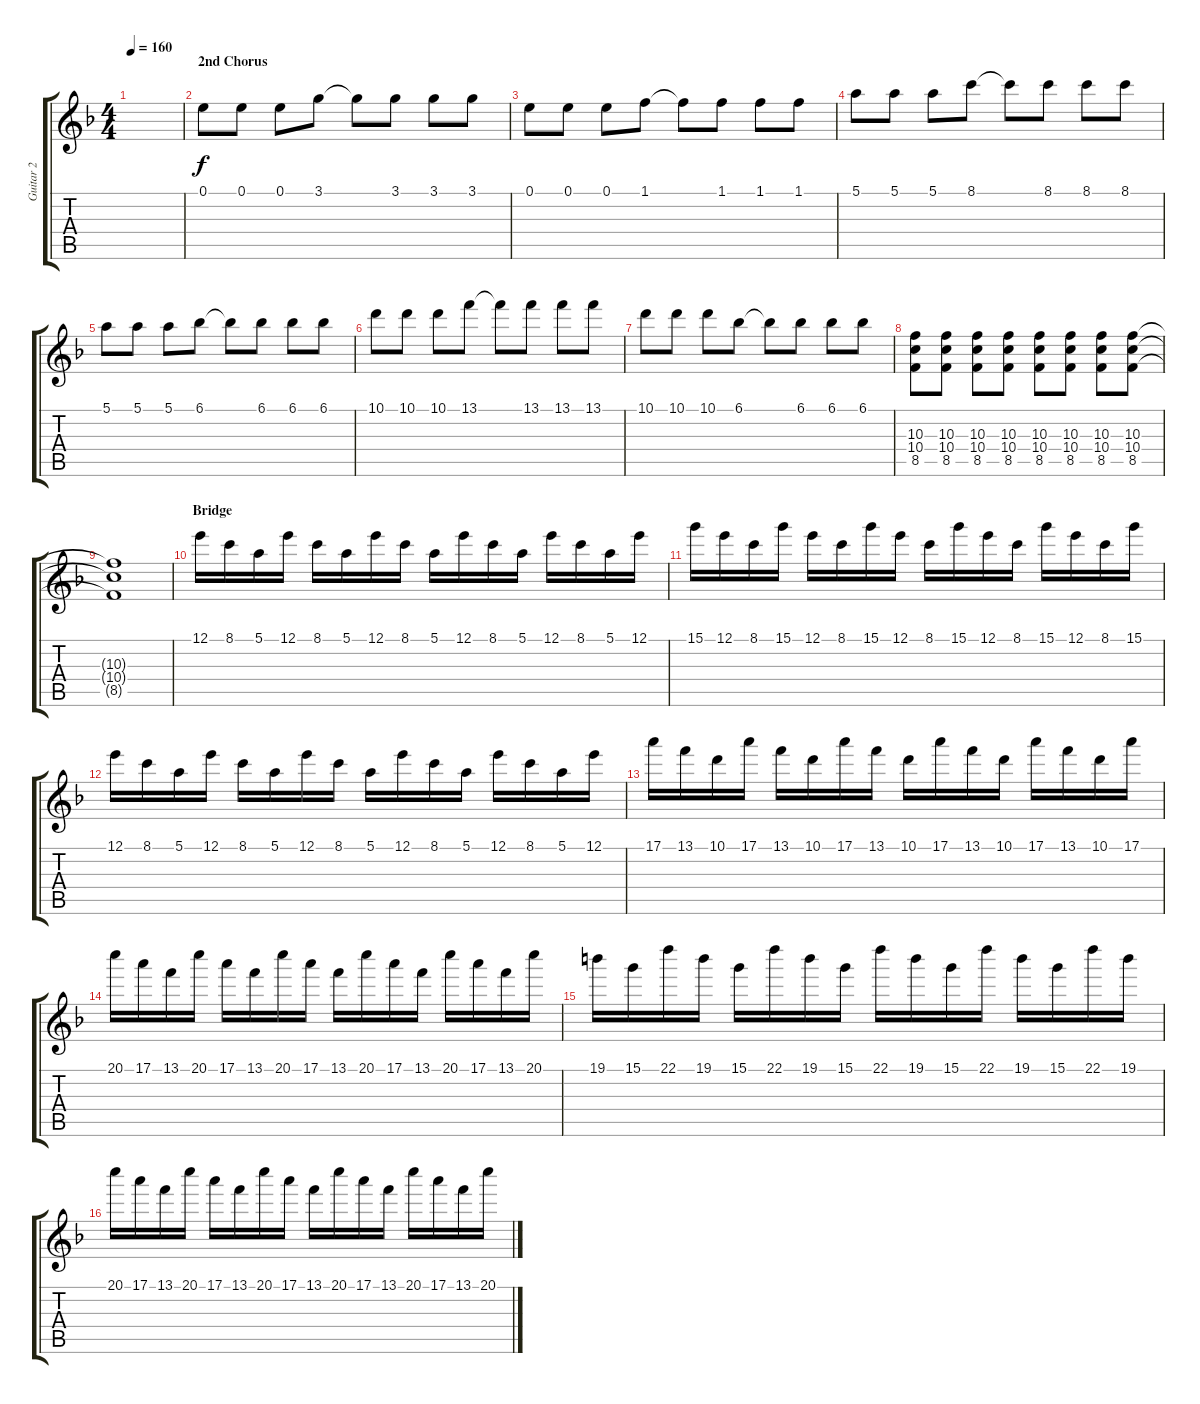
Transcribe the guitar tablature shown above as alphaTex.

\track ("Guitar 2" "Guitar 2") {instrument overdrivenguitar}
\staff {score tabs}
\tuning (E4 B3 G3 D3 A2 E2) {hide}
\ts (4 4)
\tempo 160
\clef g2
\ks dminor
|
\section ("" "2nd Chorus")
0.1.8 0.1.8 0.1.8 3.1.8 3.1{t}.8 3.1.8 3.1.8 3.1.8 |
0.1.8 0.1.8 0.1.8 1.1.8 1.1{t}.8 1.1.8 1.1.8 1.1.8 |
5.1.8 5.1.8 5.1.8 8.1.8 8.1{t}.8 8.1.8 8.1.8 8.1.8 |
5.1.8 5.1.8 5.1.8 6.1.8 6.1{t}.8 6.1.8 6.1.8 6.1.8 |
10.1.8 10.1.8 10.1.8 13.1.8 13.1{t}.8 13.1.8 13.1.8 13.1.8 |
10.1.8 10.1.8 10.1.8 6.1.8 6.1{t}.8 6.1.8 6.1.8 6.1.8 |
(10.3 10.4 8.5).8 (10.3 10.4 8.5).8 (10.3 10.4 8.5).8 (10.3 10.4 8.5).8 (10.3 10.4 8.5).8 (10.3 10.4 8.5).8 (10.3 10.4 8.5).8 (10.3 10.4 8.5).8 |
(10.3{t} 10.4{t} 8.5{t}).1 |
\section ("" "Bridge")
12.1.16 8.1.16 5.1.16 12.1.16 8.1.16 5.1.16 12.1.16 8.1.16 5.1.16 12.1.16 8.1.16 5.1.16 12.1.16 8.1.16 5.1.16 12.1.16 |
15.1.16 12.1.16 8.1.16 15.1.16 12.1.16 8.1.16 15.1.16 12.1.16 8.1.16 15.1.16 12.1.16 8.1.16 15.1.16 12.1.16 8.1.16 15.1.16 |
12.1.16 8.1.16 5.1.16 12.1.16 8.1.16 5.1.16 12.1.16 8.1.16 5.1.16 12.1.16 8.1.16 5.1.16 12.1.16 8.1.16 5.1.16 12.1.16 |
17.1.16 13.1.16 10.1.16 17.1.16 13.1.16 10.1.16 17.1.16 13.1.16 10.1.16 17.1.16 13.1.16 10.1.16 17.1.16 13.1.16 10.1.16 17.1.16 |
20.1.16 17.1.16 13.1.16 20.1.16 17.1.16 13.1.16 20.1.16 17.1.16 13.1.16 20.1.16 17.1.16 13.1.16 20.1.16 17.1.16 13.1.16 20.1.16 |
19.1.16 15.1.16 22.1.16 19.1.16 15.1.16 22.1.16 19.1.16 15.1.16 22.1.16 19.1.16 15.1.16 22.1.16 19.1.16 15.1.16 22.1.16 19.1.16 |
20.1.16 17.1.16 13.1.16 20.1.16 17.1.16 13.1.16 20.1.16 17.1.16 13.1.16 20.1.16 17.1.16 13.1.16 20.1.16 17.1.16 13.1.16 20.1.16
